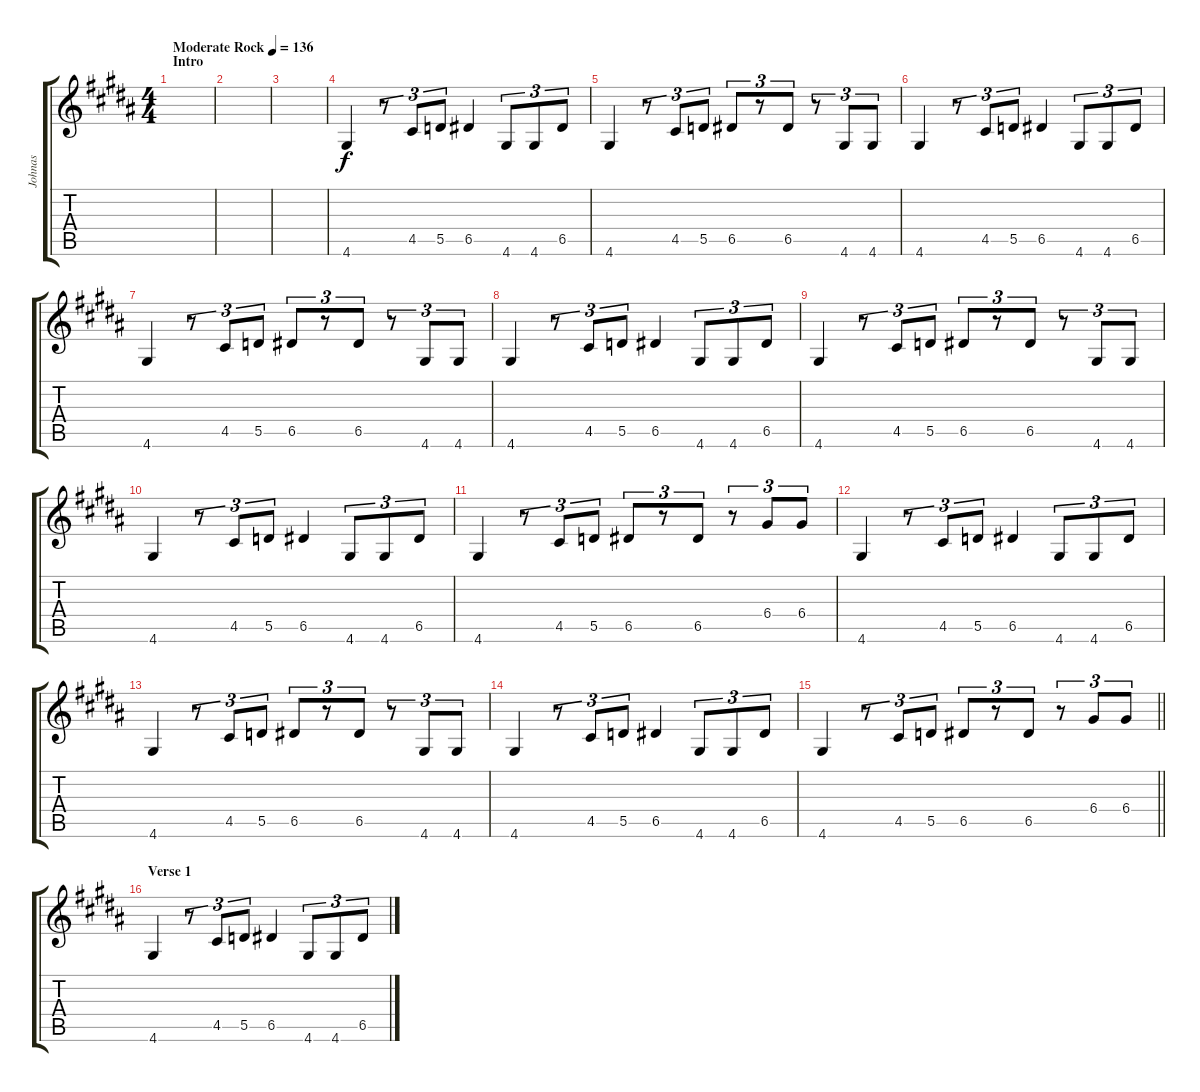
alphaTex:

\track ("Johnas" "Johnas") {instrument electricbasspick}
\staff {score tabs}
\tuning (E4 B3 G3 D3 A2 E2) {hide}
\ts (4 4)
\section ("" "Intro")
\tempo (136 "Moderate Rock")
\clef g2
\ks b
|
|
|
4.6.4 r.8{tu (3 2)} 4.5.8{tu (3 2)} 5.5.8{tu (3 2)} 6.5.4 4.6.8{tu (3 2)} 4.6.8{tu (3 2)} 6.5.8{tu (3 2)} |
4.6.4 r.8{tu (3 2)} 4.5.8{tu (3 2)} 5.5.8{tu (3 2)} 6.5.8{tu (3 2)} r.8{tu (3 2)} 6.5.8{tu (3 2)} r.8{tu (3 2)} 4.6.8{tu (3 2)} 4.6.8{tu (3 2)} |
4.6.4 r.8{tu (3 2)} 4.5.8{tu (3 2)} 5.5.8{tu (3 2)} 6.5.4 4.6.8{tu (3 2)} 4.6.8{tu (3 2)} 6.5.8{tu (3 2)} |
4.6.4 r.8{tu (3 2)} 4.5.8{tu (3 2)} 5.5.8{tu (3 2)} 6.5.8{tu (3 2)} r.8{tu (3 2)} 6.5.8{tu (3 2)} r.8{tu (3 2)} 4.6.8{tu (3 2)} 4.6.8{tu (3 2)} |
4.6.4 r.8{tu (3 2)} 4.5.8{tu (3 2)} 5.5.8{tu (3 2)} 6.5.4 4.6.8{tu (3 2)} 4.6.8{tu (3 2)} 6.5.8{tu (3 2)} |
4.6.4 r.8{tu (3 2)} 4.5.8{tu (3 2)} 5.5.8{tu (3 2)} 6.5.8{tu (3 2)} r.8{tu (3 2)} 6.5.8{tu (3 2)} r.8{tu (3 2)} 4.6.8{tu (3 2)} 4.6.8{tu (3 2)} |
4.6.4 r.8{tu (3 2)} 4.5.8{tu (3 2)} 5.5.8{tu (3 2)} 6.5.4 4.6.8{tu (3 2)} 4.6.8{tu (3 2)} 6.5.8{tu (3 2)} |
4.6.4 r.8{tu (3 2)} 4.5.8{tu (3 2)} 5.5.8{tu (3 2)} 6.5.8{tu (3 2)} r.8{tu (3 2)} 6.5.8{tu (3 2)} r.8{tu (3 2)} 6.4.8{tu (3 2)} 6.4.8{tu (3 2)} |
4.6.4 r.8{tu (3 2)} 4.5.8{tu (3 2)} 5.5.8{tu (3 2)} 6.5.4 4.6.8{tu (3 2)} 4.6.8{tu (3 2)} 6.5.8{tu (3 2)} |
4.6.4 r.8{tu (3 2)} 4.5.8{tu (3 2)} 5.5.8{tu (3 2)} 6.5.8{tu (3 2)} r.8{tu (3 2)} 6.5.8{tu (3 2)} r.8{tu (3 2)} 4.6.8{tu (3 2)} 4.6.8{tu (3 2)} |
4.6.4 r.8{tu (3 2)} 4.5.8{tu (3 2)} 5.5.8{tu (3 2)} 6.5.4 4.6.8{tu (3 2)} 4.6.8{tu (3 2)} 6.5.8{tu (3 2)} |
\barLineRight lightlight
4.6.4 r.8{tu (3 2)} 4.5.8{tu (3 2)} 5.5.8{tu (3 2)} 6.5.8{tu (3 2)} r.8{tu (3 2)} 6.5.8{tu (3 2)} r.8{tu (3 2)} 6.4.8{tu (3 2)} 6.4.8{tu (3 2)} |
\section ("" "Verse 1")
4.6.4 r.8{tu (3 2)} 4.5.8{tu (3 2)} 5.5.8{tu (3 2)} 6.5.4 4.6.8{tu (3 2)} 4.6.8{tu (3 2)} 6.5.8{tu (3 2)}
